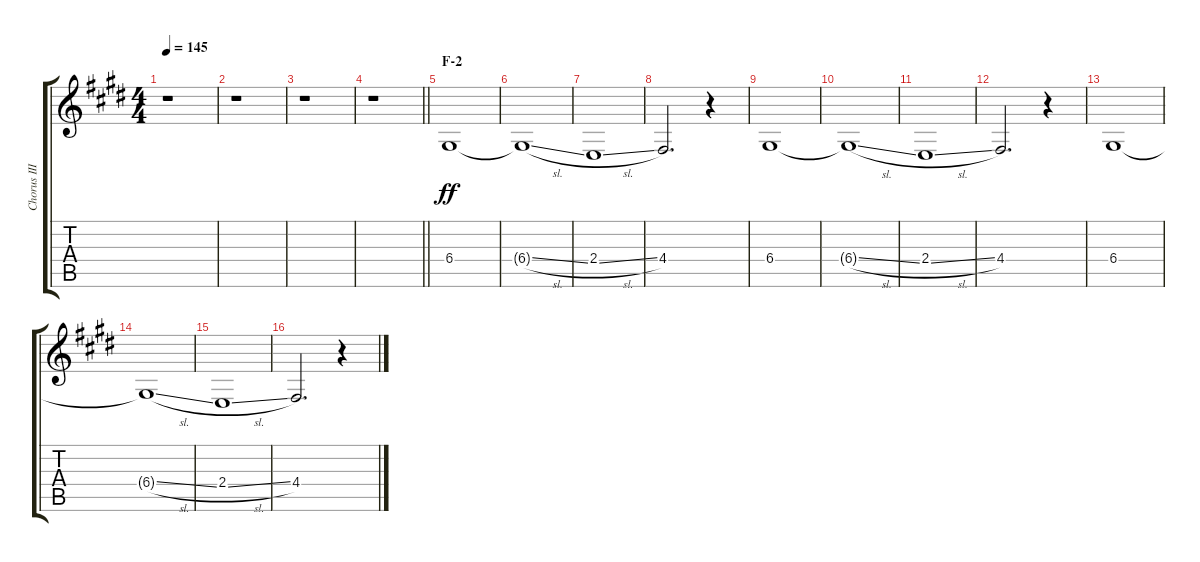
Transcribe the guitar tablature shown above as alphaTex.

\track ("Chorus III" "Chorus III") {instrument voiceoohs}
\staff {score tabs}
\tuning (E4 B3 G3 D3 A2 E2) {hide}
\ts (4 4)
\tempo 145
\clef g2
\ks e
r.1{dy ff} |
r.1 |
r.1 |
\barLineRight lightlight
r.1 |
\section ("" "F-2")
6.4.1 |
6.4{sl t}.1 |
2.4{sl}.1 |
4.4.2{d} r.4 |
6.4.1 |
6.4{sl t}.1 |
2.4{sl}.1 |
4.4.2{d} r.4 |
6.4.1 |
6.4{sl t}.1 |
2.4{sl}.1 |
4.4.2{d} r.4
